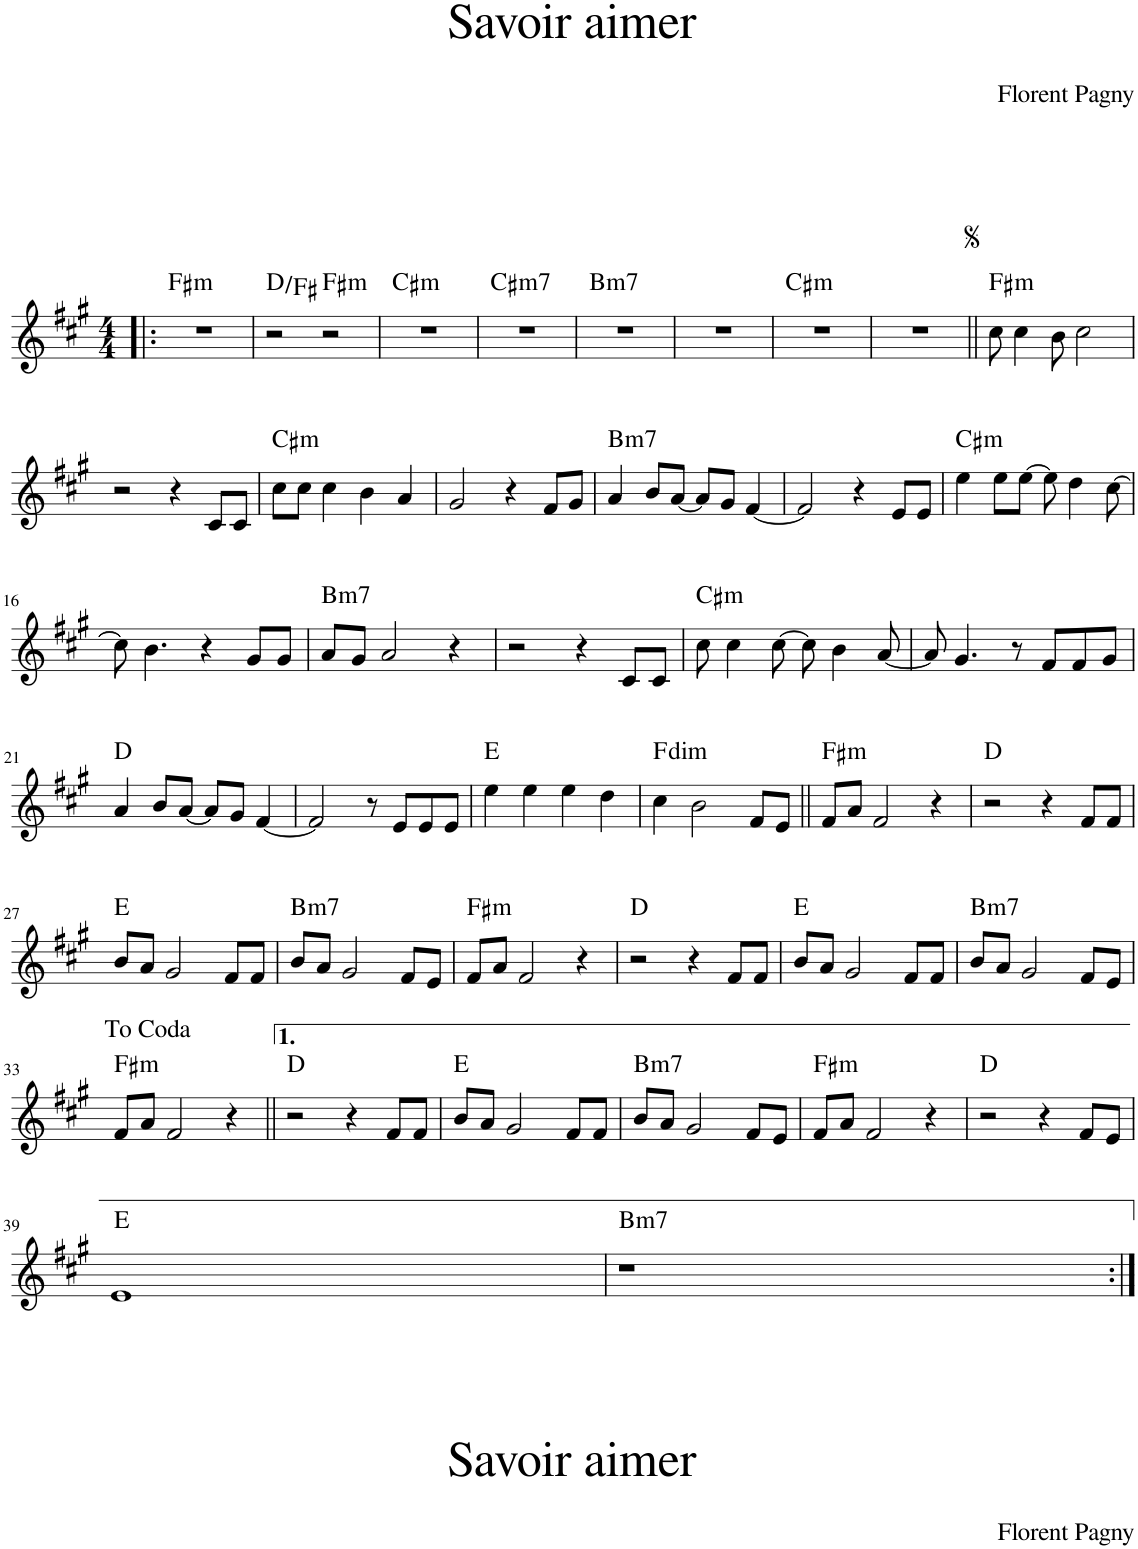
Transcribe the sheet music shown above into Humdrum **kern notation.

**kern	**harte
*part1	*part1
*staff1	*
*I"Piano	*
*I'Pno.	*
*clefG2	*
*k[f#c#g#]	*
*M4/4	*
=1!|:	=1!|:
!	!LO:H:kt=m
1r	F#:min
=2	=2
2r	D:maj/3
!	!LO:H:kt=m
2r	F#:min
=3	=3
!	!LO:H:kt=m
1r	C#:min
=4	=4
!	!LO:H:kt=m7
1r	C#:min7
=5	=5
!	!LO:H:kt=m7
1r	B:min7
=6	=6
1r	.
=7	=7
!	!LO:H:kt=m
1r	C#:min
=8	=8
1r	.
=9||	=9||
!	!LO:H:kt=m
8cc#\	F#:min
4cc#\	.
8b\	.
2cc#\	.
!!LO:LB:g=z
=10	=10
2r	.
4r	.
8c#/L	.
8c#/J	.
=11	=11
!	!LO:H:kt=m
8cc#\L	C#:min
8cc#\J	.
4cc#\	.
4b\	.
4a/	.
=12	=12
2g#/	.
4r	.
8f#/L	.
8g#/J	.
=13	=13
!	!LO:H:kt=m7
4a/	B:min7
8b/L	.
[8a/J	.
8a/L]	.
8g#/J	.
[4f#/	.
=14	=14
2f#/]	.
4r	.
8e/L	.
8e/J	.
=15	=15
!	!LO:H:kt=m
4ee\	C#:min
8ee\L	.
[8ee\J	.
8ee\]	.
4dd\	.
[8cc#\	.
!!LO:LB:g=z
=16	=16
8cc#\]	.
4.b\	.
4r	.
8g#/L	.
8g#/J	.
=17	=17
!	!LO:H:kt=m7
8a/L	B:min7
8g#/J	.
2a/	.
4r	.
=18	=18
2r	.
4r	.
8c#/L	.
8c#/J	.
=19	=19
!	!LO:H:kt=m
8cc#\	C#:min
4cc#\	.
[8cc#\	.
8cc#\]	.
4b\	.
[8a/	.
=20	=20
8a/]	.
4.g#/	.
8r	.
8f#/L	.
8f#/	.
8g#/J	.
!!LO:LB:g=z
=21	=21
4a/	D:maj
8b/L	.
[8a/J	.
8a/L]	.
8g#/J	.
[4f#/	.
=22	=22
2f#/]	.
8r	.
8e/L	.
8e/	.
8e/J	.
=23	=23
4ee\	E:maj
4ee\	.
4ee\	.
4dd\	.
=24	=24
!	!LO:H:kt=dim
4cc#\	F:dim
2b\	.
8f#/L	.
8e/J	.
=25||	=25||
!	!LO:H:kt=m
8f#/L	F#:min
8a/J	.
2f#/	.
4r	.
=26	=26
2r	D:maj
4r	.
8f#/L	.
8f#/J	.
!!LO:LB:g=z
=27	=27
8b/L	E:maj
8a/J	.
2g#/	.
8f#/L	.
8f#/J	.
=28	=28
!	!LO:H:kt=m7
8b/L	B:min7
8a/J	.
2g#/	.
8f#/L	.
8e/J	.
=29	=29
!	!LO:H:kt=m
8f#/L	F#:min
8a/J	.
2f#/	.
4r	.
=30	=30
2r	D:maj
4r	.
8f#/L	.
8f#/J	.
=31	=31
8b/L	E:maj
8a/J	.
2g#/	.
8f#/L	.
8f#/J	.
=32	=32
!	!LO:H:kt=m7
8b/L	B:min7
8a/J	.
2g#/	.
8f#/L	.
8e/J	.
!!LO:LB:g=z
=33	=33
!	!LO:H:kt=m
8f#/L	F#:min
8a/J	.
2f#/	.
4r	.
=34||	=34||
2r	D:maj
4r	.
8f#/L	.
8f#/J	.
=35	=35
8b/L	E:maj
8a/J	.
2g#/	.
8f#/L	.
8f#/J	.
=36	=36
!	!LO:H:kt=m7
8b/L	B:min7
8a/J	.
2g#/	.
8f#/L	.
8e/J	.
=37	=37
!	!LO:H:kt=m
8f#/L	F#:min
8a/J	.
2f#/	.
4r	.
=38	=38
2r	D:maj
4r	.
8f#/L	.
8e/J	.
!!LO:LB:g=z
=39	=39
1e	E:maj
=40	=40
!	!LO:H:kt=m7
1r	B:min7
=:|!	=:|!
*-	*-
